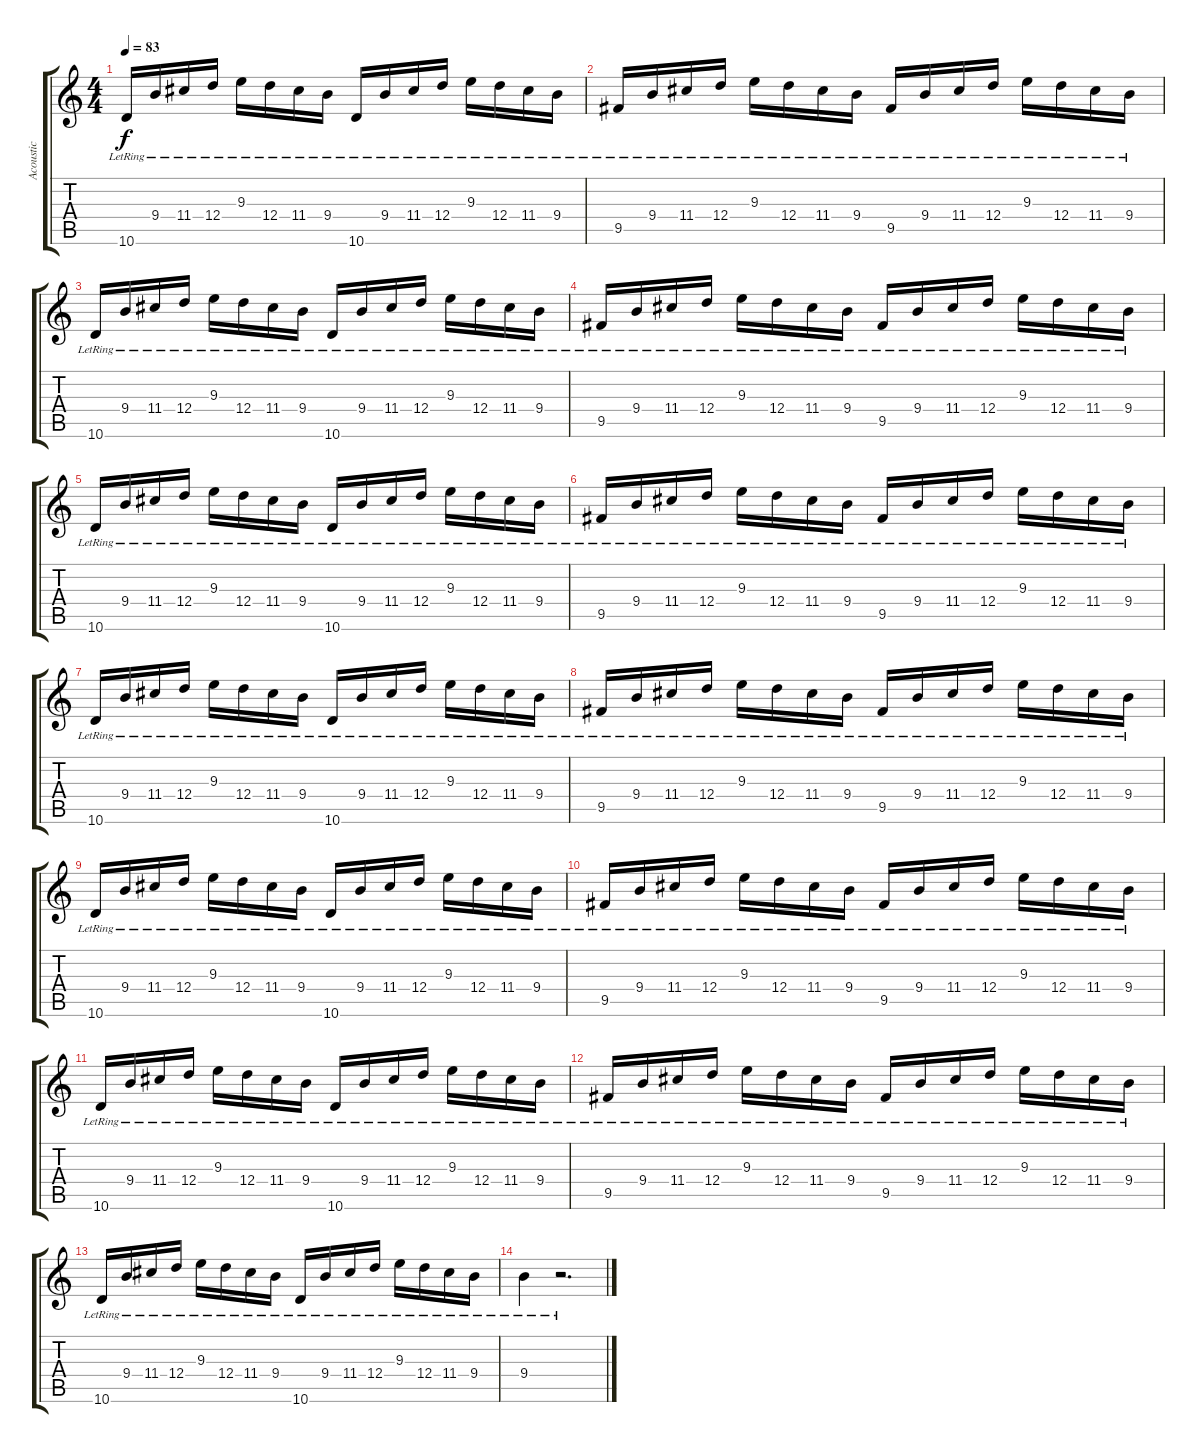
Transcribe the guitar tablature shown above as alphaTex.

\track ("Acoustic" "Acoustic") {instrument acousticguitarsteel}
\staff {score tabs}
\tuning (E4 B3 G3 D3 A2 E2) {hide}
\ts (4 4)
\tempo 83
\clef g2
\ks c
10.6{lr}.16{dy f} 9.4{lr}.16 11.4{lr}.16 12.4{lr}.16 9.3{lr}.16 12.4{lr}.16 11.4{lr}.16 9.4{lr}.16 10.6{lr}.16 9.4{lr}.16 11.4{lr}.16 12.4{lr}.16 9.3{lr}.16 12.4{lr}.16 11.4{lr}.16 9.4{lr}.16 |
9.5{lr}.16 9.4{lr}.16 11.4{lr}.16 12.4{lr}.16 9.3{lr}.16 12.4{lr}.16 11.4{lr}.16 9.4{lr}.16 9.5{lr}.16 9.4{lr}.16 11.4{lr}.16 12.4{lr}.16 9.3{lr}.16 12.4{lr}.16 11.4{lr}.16 9.4{lr}.16 |
10.6{lr}.16 9.4{lr}.16 11.4{lr}.16 12.4{lr}.16 9.3{lr}.16 12.4{lr}.16 11.4{lr}.16 9.4{lr}.16 10.6{lr}.16 9.4{lr}.16 11.4{lr}.16 12.4{lr}.16 9.3{lr}.16 12.4{lr}.16 11.4{lr}.16 9.4{lr}.16 |
9.5{lr}.16 9.4{lr}.16 11.4{lr}.16 12.4{lr}.16 9.3{lr}.16 12.4{lr}.16 11.4{lr}.16 9.4{lr}.16 9.5{lr}.16 9.4{lr}.16 11.4{lr}.16 12.4{lr}.16 9.3{lr}.16 12.4{lr}.16 11.4{lr}.16 9.4{lr}.16 |
10.6{lr}.16 9.4{lr}.16 11.4{lr}.16 12.4{lr}.16 9.3{lr}.16 12.4{lr}.16 11.4{lr}.16 9.4{lr}.16 10.6{lr}.16 9.4{lr}.16 11.4{lr}.16 12.4{lr}.16 9.3{lr}.16 12.4{lr}.16 11.4{lr}.16 9.4{lr}.16 |
9.5{lr}.16 9.4{lr}.16 11.4{lr}.16 12.4{lr}.16 9.3{lr}.16 12.4{lr}.16 11.4{lr}.16 9.4{lr}.16 9.5{lr}.16 9.4{lr}.16 11.4{lr}.16 12.4{lr}.16 9.3{lr}.16 12.4{lr}.16 11.4{lr}.16 9.4{lr}.16 |
10.6{lr}.16 9.4{lr}.16 11.4{lr}.16 12.4{lr}.16 9.3{lr}.16 12.4{lr}.16 11.4{lr}.16 9.4{lr}.16 10.6{lr}.16 9.4{lr}.16 11.4{lr}.16 12.4{lr}.16 9.3{lr}.16 12.4{lr}.16 11.4{lr}.16 9.4{lr}.16 |
9.5{lr}.16 9.4{lr}.16 11.4{lr}.16 12.4{lr}.16 9.3{lr}.16 12.4{lr}.16 11.4{lr}.16 9.4{lr}.16 9.5{lr}.16 9.4{lr}.16 11.4{lr}.16 12.4{lr}.16 9.3{lr}.16 12.4{lr}.16 11.4{lr}.16 9.4{lr}.16 |
10.6{lr}.16 9.4{lr}.16 11.4{lr}.16 12.4{lr}.16 9.3{lr}.16 12.4{lr}.16 11.4{lr}.16 9.4{lr}.16 10.6{lr}.16 9.4{lr}.16 11.4{lr}.16 12.4{lr}.16 9.3{lr}.16 12.4{lr}.16 11.4{lr}.16 9.4{lr}.16 |
9.5{lr}.16 9.4{lr}.16 11.4{lr}.16 12.4{lr}.16 9.3{lr}.16 12.4{lr}.16 11.4{lr}.16 9.4{lr}.16 9.5{lr}.16 9.4{lr}.16 11.4{lr}.16 12.4{lr}.16 9.3{lr}.16 12.4{lr}.16 11.4{lr}.16 9.4{lr}.16 |
10.6{lr}.16 9.4{lr}.16 11.4{lr}.16 12.4{lr}.16 9.3{lr}.16 12.4{lr}.16 11.4{lr}.16 9.4{lr}.16 10.6{lr}.16 9.4{lr}.16 11.4{lr}.16 12.4{lr}.16 9.3{lr}.16 12.4{lr}.16 11.4{lr}.16 9.4{lr}.16 |
9.5{lr}.16 9.4{lr}.16 11.4{lr}.16 12.4{lr}.16 9.3{lr}.16 12.4{lr}.16 11.4{lr}.16 9.4{lr}.16 9.5{lr}.16 9.4{lr}.16 11.4{lr}.16 12.4{lr}.16 9.3{lr}.16 12.4{lr}.16 11.4{lr}.16 9.4{lr}.16 |
10.6{lr}.16 9.4{lr}.16 11.4{lr}.16 12.4{lr}.16 9.3{lr}.16 12.4{lr}.16 11.4{lr}.16 9.4{lr}.16 10.6{lr}.16 9.4{lr}.16 11.4{lr}.16 12.4{lr}.16 9.3{lr}.16 12.4{lr}.16 11.4{lr}.16 9.4{lr}.16 |
9.4{lr}.4 r.2{d}
